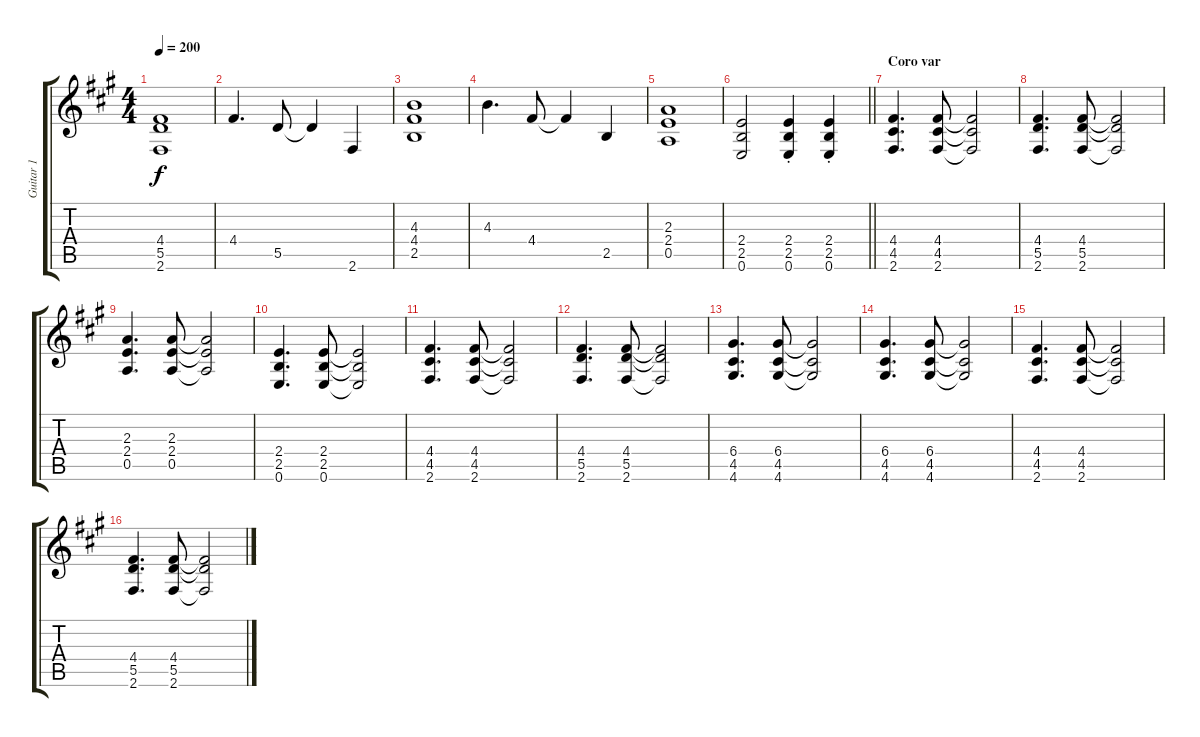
\track ("Guitar 1" "Guitar 1") {instrument overdrivenguitar}
\staff {score tabs}
\tuning (E4 B3 G3 D3 A2 E2) {hide}
\ts (4 4)
\tempo 200
\clef g2
\ks f#minor
(4.4 5.5 2.6).1{dy f} |
4.4.4{d} 5.5.8 5.5{t}.4 2.6.4 |
(4.3 4.4 2.5).1 |
4.3.4{d} 4.4.8 4.4{t}.4 2.5.4 |
(2.3 2.4 0.5).1 |
\barLineRight lightlight
(2.4 2.5 0.6).2 (2.4 2.5 0.6{st}).4 (2.4 2.5 0.6{st}).4 |
\section ("" "Coro var")
(4.4 4.5 2.6).4{d} (4.4 4.5 2.6).8 (4.4{t} 4.5{t} 2.6{t}).2 |
(4.4 5.5 2.6).4{d} (4.4 5.5 2.6).8 (4.4{t} 5.5{t} 2.6{t}).2 |
(2.3 2.4 0.5).4{d} (2.3 2.4 0.5).8 (2.3{t} 2.4{t} 0.5{t}).2 |
(2.4 2.5 0.6).4{d} (2.4 2.5 0.6).8 (2.4{t} 2.5{t} 0.6{t}).2 |
(4.4 4.5 2.6).4{d} (4.4 4.5 2.6).8 (4.4{t} 4.5{t} 2.6{t}).2 |
(4.4 5.5 2.6).4{d} (4.4 5.5 2.6).8 (4.4{t} 5.5{t} 2.6{t}).2 |
(6.4 4.5 4.6).4{d} (6.4 4.5 4.6).8 (6.4{t} 4.5{t} 4.6{t}).2 |
(6.4 4.5 4.6).4{d} (6.4 4.5 4.6).8 (6.4{t} 4.5{t} 4.6{t}).2 |
(4.4 4.5 2.6).4{d} (4.4 4.5 2.6).8 (4.4{t} 4.5{t} 2.6{t}).2 |
(4.4 5.5 2.6).4{d} (4.4 5.5 2.6).8 (4.4{t} 5.5{t} 2.6{t}).2
